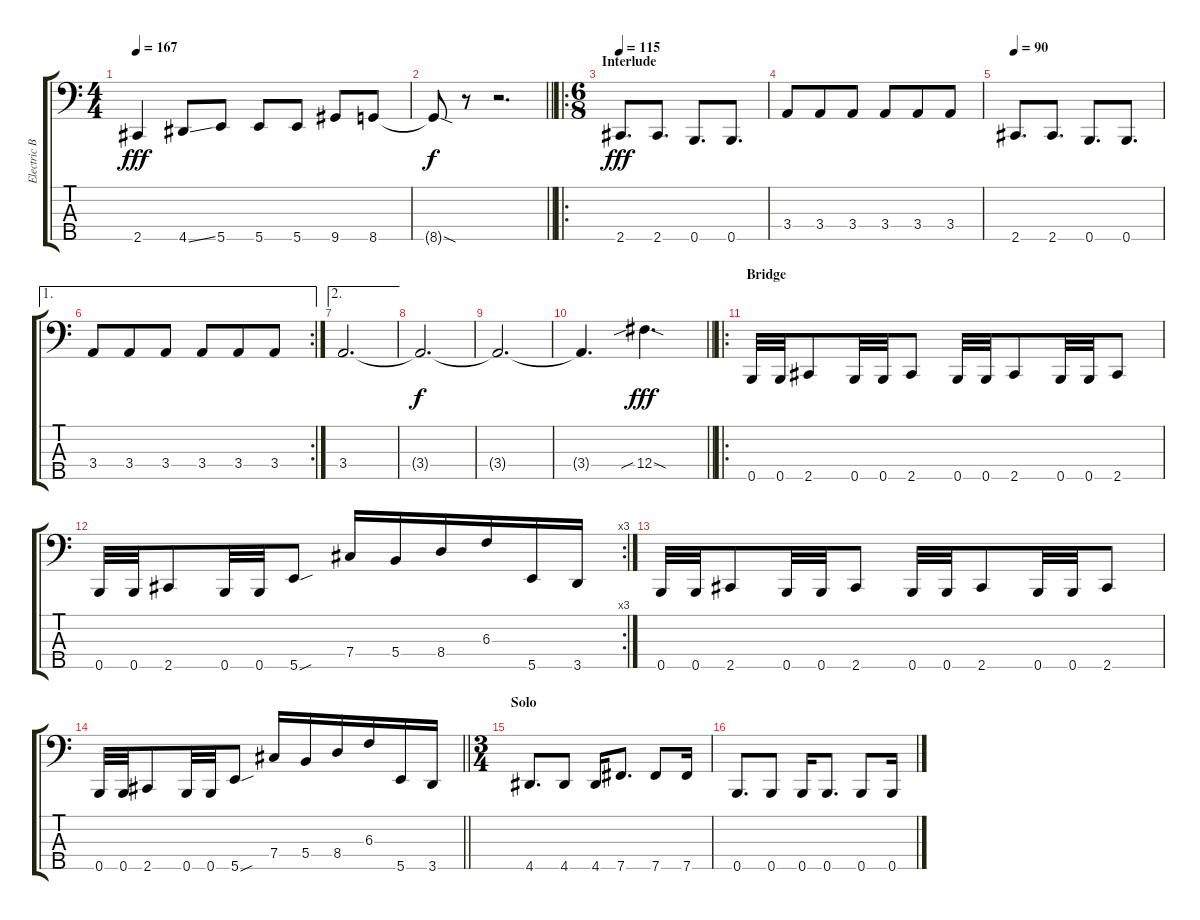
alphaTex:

\track ("Electric Bass" "Electric B") {instrument electricbassfinger}
\staff {score tabs}
\tuning (A2 E2 B1 Gb1 B0) {hide}
\ts (4 4)
\tempo 167
\clef f4
\ks c
2.5.4{dy fff} 4.5{ss}.8 5.5.8 5.5.8 5.5.8 9.5.8 8.5.8 |
\barLineRight lightlight
8.5{sod t}.8{dy f} r.8 r.2{d} |
\ro
\ts (6 8)
\section ("" "Interlude")
\tempo 115
2.5.8{d dy fff} 2.5.8{d} 0.5.8{d} 0.5.8{d} |
3.4.8 3.4.8 3.4.8 3.4.8 3.4.8 3.4.8 |
\tempo 90
2.5.8{d} 2.5.8{d} 0.5.8{d} 0.5.8{d} |
\ae 1
\rc 2
3.4.8 3.4.8 3.4.8 3.4.8 3.4.8 3.4.8 |
\ae 2
3.4.2{d} |
3.4{t}.2{d dy f} |
3.4{t}.2{d} |
\barLineRight lightlight
3.4{t}.4{d} 12.4{sib sod}.4{d dy fff} |
\ro
\section ("" "Bridge")
0.5.32 0.5.32 2.5.8 0.5.32 0.5.32 2.5.8 0.5.32 0.5.32 2.5.8 0.5.32 0.5.32 2.5.8 |
\rc 3
0.5.32 0.5.32 2.5.8 0.5.32 0.5.32 5.5{sou}.8 7.4.16 5.4.16 8.4.16 6.3.16 5.5.16 3.5.16 |
0.5.32 0.5.32 2.5.8 0.5.32 0.5.32 2.5.8 0.5.32 0.5.32 2.5.8 0.5.32 0.5.32 2.5.8 |
\barLineRight lightlight
0.5.32 0.5.32 2.5.8 0.5.32 0.5.32 5.5{sou}.8 7.4.16 5.4.16 8.4.16 6.3.16 5.5.16 3.5.16 |
\ts (3 4)
\section ("" "Solo")
4.5.8{d} 4.5.8 4.5.16 7.5.8{d} 7.5.8 7.5.16 |
0.5.8{d} 0.5.8 0.5.16 0.5.8{d} 0.5.8 0.5.16
